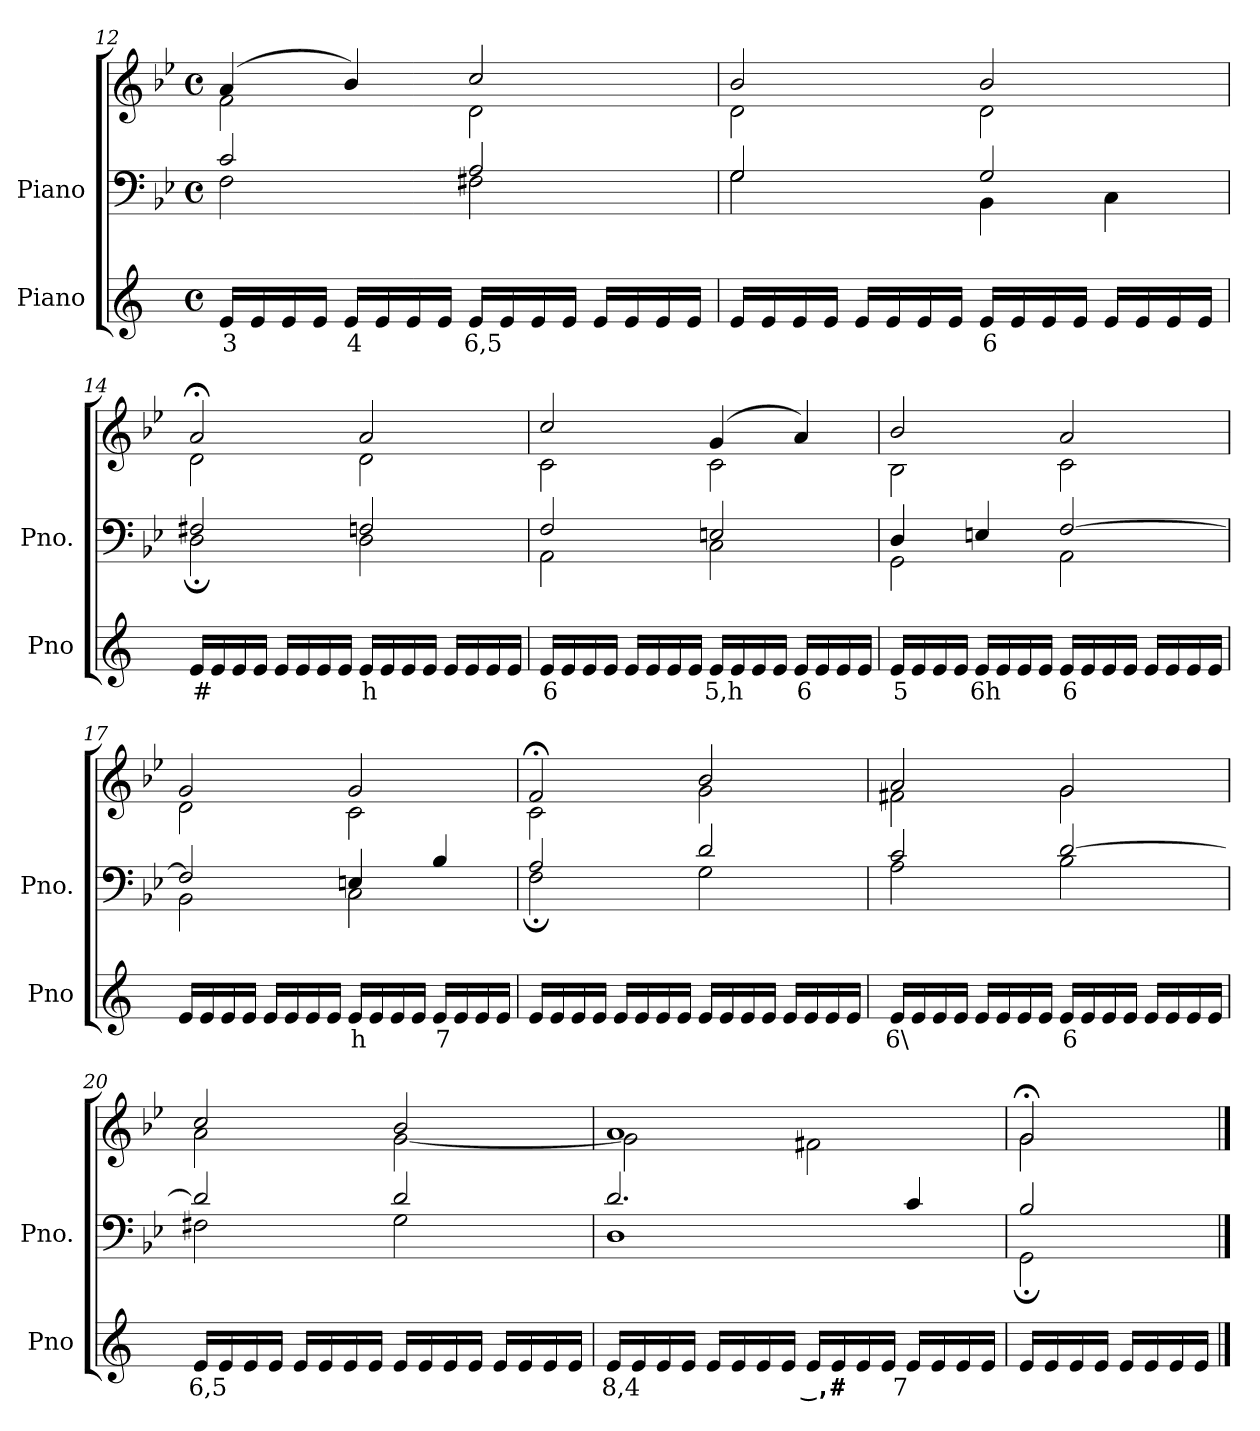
**kern	**text	**kern	**kern
*part2	*part2	*part1	*part1
*staff3	*staff3	*staff2	*staff1
*I"Piano	*	*I"Piano	*
*I'Pno	*	*I'Pno.	*
*clefG2	*	*clefF4	*clefG2
*k[]	*	*k[b-e-]	*k[b-e-]
*M4/4	*	*M4/4	*M4/4
*met(c)	*	*met(c)	*met(c)
=12	=12	=12	=12
!	!LO:LY:b	!	!
*	*	*^	*^
16e/LL	3	2c/	2F\	(>4a/	2f\
16e/	.	.	.	.	.
16e/	.	.	.	.	.
16e/JJ	.	.	.	.	.
!	!LO:LY:b	!	!	!	!
16e/LL	4	.	.	4b-/)	.
16e/	.	.	.	.	.
16e/	.	.	.	.	.
16e/JJ	.	.	.	.	.
!	!LO:LY:b	!	!	!	!
16e/LL	6,5	2A/	2F#X\	2cc/	2d\
16e/	.	.	.	.	.
16e/	.	.	.	.	.
16e/JJ	.	.	.	.	.
16e/LL	.	.	.	.	.
16e/	.	.	.	.	.
16e/	.	.	.	.	.
16e/JJ	.	.	.	.	.
=13	=13	=13	=13	=13	=13
16e/LL	.	2G/	2G\	2b-/	2d\
16e/	.	.	.	.	.
16e/	.	.	.	.	.
16e/JJ	.	.	.	.	.
16e/LL	.	.	.	.	.
16e/	.	.	.	.	.
16e/	.	.	.	.	.
16e/JJ	.	.	.	.	.
!	!LO:LY:b	!	!	!	!
16e/LL	6	2G/	4BB-\	2b-/	2d\
16e/	.	.	.	.	.
16e/	.	.	.	.	.
16e/JJ	.	.	.	.	.
!	!LO:LY:b	!	!	!	!
16e/LL	_	.	4C\	.	.
16e/	.	.	.	.	.
16e/	.	.	.	.	.
16e/JJ	.	.	.	.	.
=14	=14	=14	=14	=14	=14
!	!LO:LY:b	!	!	!	!
16e/LL	#	2F#X/	2D;\	2a;</	2d\
16e/	.	.	.	.	.
16e/	.	.	.	.	.
16e/JJ	.	.	.	.	.
16e/LL	.	.	.	.	.
16e/	.	.	.	.	.
16e/	.	.	.	.	.
16e/JJ	.	.	.	.	.
!	!LO:LY:b	!	!	!	!
16e/LL	h	2Fn/	2D\	2a/	2d\
16e/	.	.	.	.	.
16e/	.	.	.	.	.
16e/JJ	.	.	.	.	.
16e/LL	.	.	.	.	.
16e/	.	.	.	.	.
16e/	.	.	.	.	.
16e/JJ	.	.	.	.	.
=15	=15	=15	=15	=15	=15
!	!LO:LY:b	!	!	!	!
16e/LL	6	2F/	2AA\	2cc/	2c\
16e/	.	.	.	.	.
16e/	.	.	.	.	.
16e/JJ	.	.	.	.	.
16e/LL	.	.	.	.	.
16e/	.	.	.	.	.
16e/	.	.	.	.	.
16e/JJ	.	.	.	.	.
!	!LO:LY:b	!	!	!	!
16e/LL	5,h	2En/	2C\	(>4g/	2c\
16e/	.	.	.	.	.
16e/	.	.	.	.	.
16e/JJ	.	.	.	.	.
!	!LO:LY:b	!	!	!	!
16e/LL	6	.	.	4a/)	.
16e/	.	.	.	.	.
16e/	.	.	.	.	.
16e/JJ	.	.	.	.	.
=16	=16	=16	=16	=16	=16
!	!LO:LY:b	!	!	!	!
16e/LL	5	4D/	2GG\	2b-/	2B-\
16e/	.	.	.	.	.
16e/	.	.	.	.	.
16e/JJ	.	.	.	.	.
!	!LO:LY:b	!	!	!	!
16e/LL	6h	4En/	.	.	.
16e/	.	.	.	.	.
16e/	.	.	.	.	.
16e/JJ	.	.	.	.	.
!	!LO:LY:b	!	!	!	!
16e/LL	6	[2F/	2AA\	2a/	2c\
16e/	.	.	.	.	.
16e/	.	.	.	.	.
16e/JJ	.	.	.	.	.
16e/LL	.	.	.	.	.
16e/	.	.	.	.	.
16e/	.	.	.	.	.
16e/JJ	.	.	.	.	.
=17	=17	=17	=17	=17	=17
16e/LL	.	2F/]	2BB-\	2g/	2d\
16e/	.	.	.	.	.
16e/	.	.	.	.	.
16e/JJ	.	.	.	.	.
16e/LL	.	.	.	.	.
16e/	.	.	.	.	.
16e/	.	.	.	.	.
16e/JJ	.	.	.	.	.
!	!LO:LY:b	!	!	!	!
16e/LL	h	4En/	2C\	2g/	2c\
16e/	.	.	.	.	.
16e/	.	.	.	.	.
16e/JJ	.	.	.	.	.
!	!LO:LY:b	!	!	!	!
16e/LL	7	4B-/	.	.	.
16e/	.	.	.	.	.
16e/	.	.	.	.	.
16e/JJ	.	.	.	.	.
=18	=18	=18	=18	=18	=18
16e/LL	.	2A/	2F;\	2f;</	2c\
16e/	.	.	.	.	.
16e/	.	.	.	.	.
16e/JJ	.	.	.	.	.
16e/LL	.	.	.	.	.
16e/	.	.	.	.	.
16e/	.	.	.	.	.
16e/JJ	.	.	.	.	.
16e/LL	.	2d/	2G\	2b-/	2g\
16e/	.	.	.	.	.
16e/	.	.	.	.	.
16e/JJ	.	.	.	.	.
16e/LL	.	.	.	.	.
16e/	.	.	.	.	.
16e/	.	.	.	.	.
16e/JJ	.	.	.	.	.
=19	=19	=19	=19	=19	=19
!	!LO:LY:b	!	!	!	!
16e/LL	6\	2c/	2A\	2a/	2f#X\
16e/	.	.	.	.	.
16e/	.	.	.	.	.
16e/JJ	.	.	.	.	.
16e/LL	.	.	.	.	.
16e/	.	.	.	.	.
16e/	.	.	.	.	.
16e/JJ	.	.	.	.	.
!	!LO:LY:b	!	!	!	!
16e/LL	6	[2d/	2B-\	2g/	2g\
16e/	.	.	.	.	.
16e/	.	.	.	.	.
16e/JJ	.	.	.	.	.
16e/LL	.	.	.	.	.
16e/	.	.	.	.	.
16e/	.	.	.	.	.
16e/JJ	.	.	.	.	.
=20	=20	=20	=20	=20	=20
!	!LO:LY:b	!	!	!	!
16e/LL	6,5	2d/]	2F#X\	2cc/	2a\
16e/	.	.	.	.	.
16e/	.	.	.	.	.
16e/JJ	.	.	.	.	.
16e/LL	.	.	.	.	.
16e/	.	.	.	.	.
16e/	.	.	.	.	.
16e/JJ	.	.	.	.	.
16e/LL	.	2d/	2G\	2b-/	[2g\
16e/	.	.	.	.	.
16e/	.	.	.	.	.
16e/JJ	.	.	.	.	.
16e/LL	.	.	.	.	.
16e/	.	.	.	.	.
16e/	.	.	.	.	.
16e/JJ	.	.	.	.	.
=21	=21	=21	=21	=21	=21
!	!LO:LY:b	!	!	!	!
16e/LL	8,4	2.d/	1D	1a	2g\]
16e/	.	.	.	.	.
16e/	.	.	.	.	.
16e/JJ	.	.	.	.	.
16e/LL	.	.	.	.	.
16e/	.	.	.	.	.
16e/	.	.	.	.	.
16e/JJ	.	.	.	.	.
!	!LO:LY:b	!	!	!	!
16e/LL	_,#	.	.	.	2f#X\
16e/	.	.	.	.	.
16e/	.	.	.	.	.
16e/JJ	.	.	.	.	.
!	!LO:LY:b	!	!	!	!
16e/LL	7	4c/	.	.	.
16e/	.	.	.	.	.
16e/	.	.	.	.	.
16e/JJ	.	.	.	.	.
=22	=22	=22	=22	=22	=22
16e/LL	.	2B-/	2GG;\	2g;</	2g\
16e/	.	.	.	.	.
16e/	.	.	.	.	.
16e/JJ	.	.	.	.	.
16e/LL	.	.	.	.	.
16e/	.	.	.	.	.
16e/	.	.	.	.	.
16e/JJ	.	.	.	.	.
*	*	*v	*v	*	*
*	*	*	*v	*v
==	==	==	==
*-	*-	*-	*-
